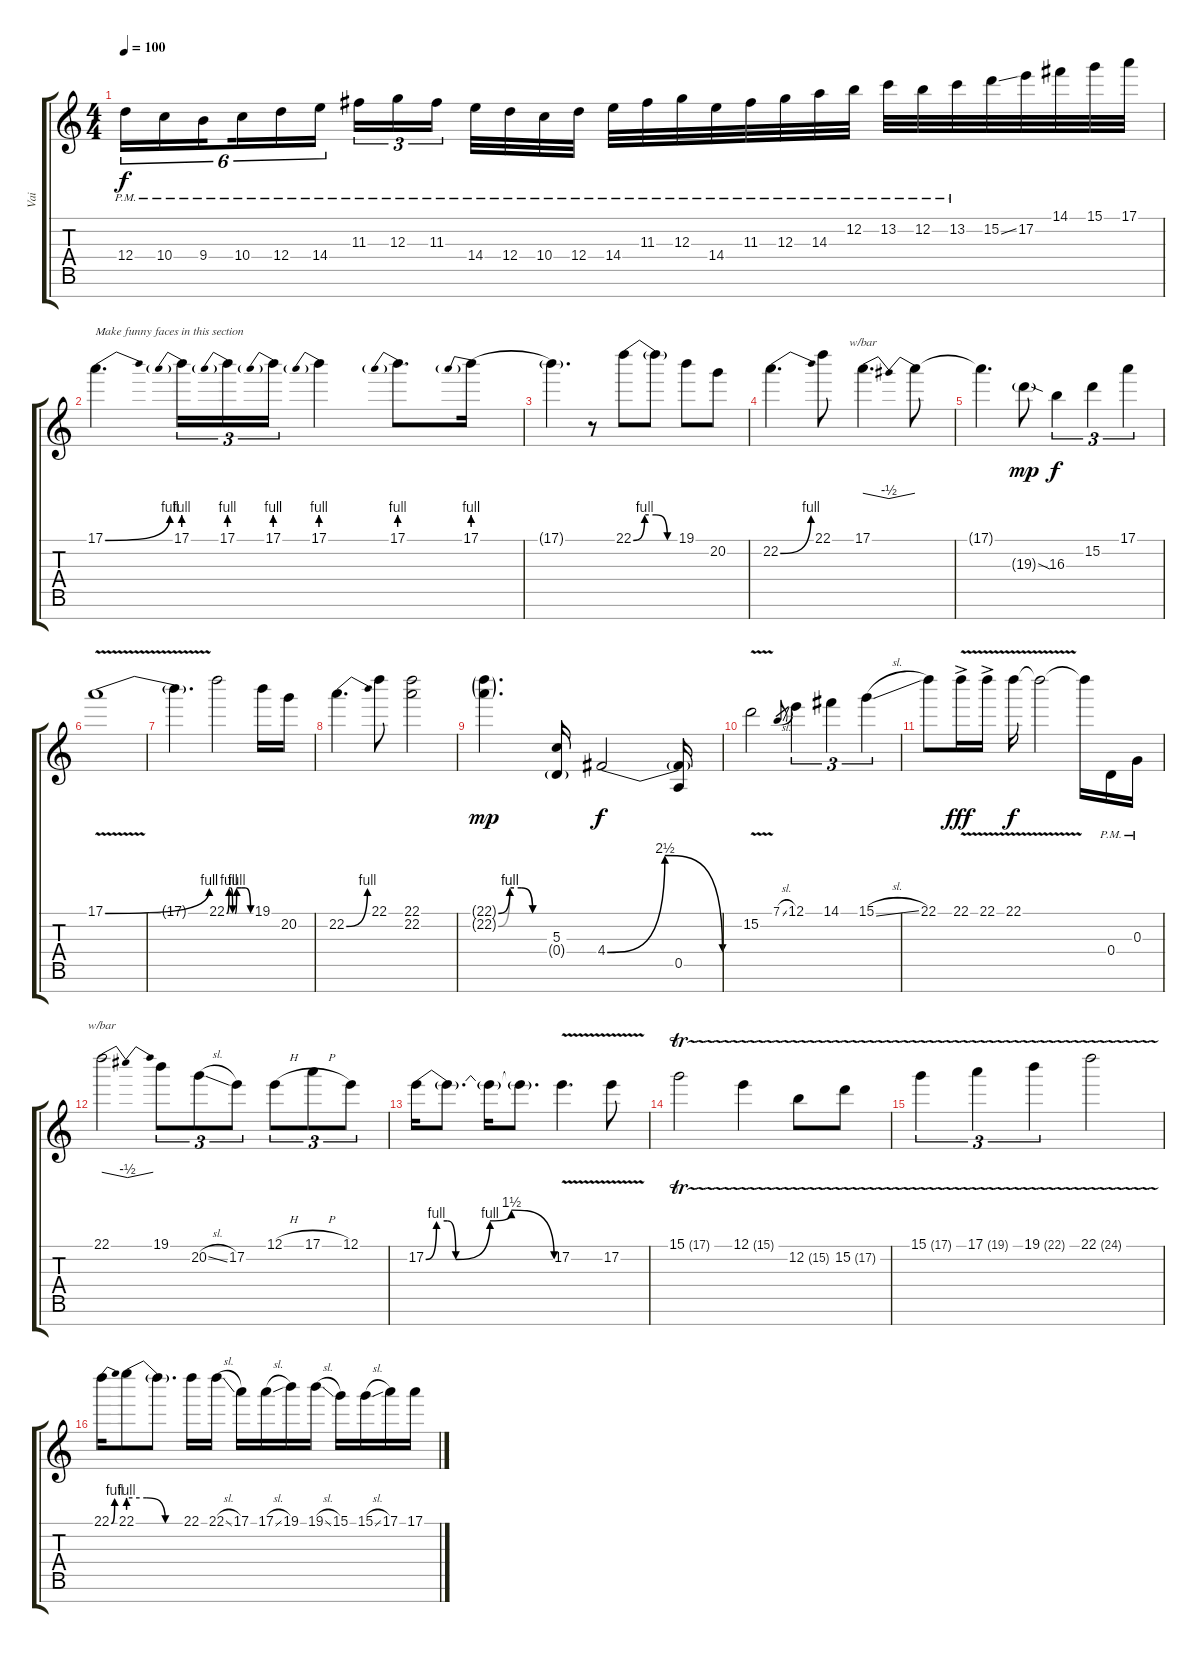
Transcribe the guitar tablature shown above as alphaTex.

\track ("Vai" "Vai") {instrument overdrivenguitar}
\staff {score tabs}
\tuning (E4 B3 G3 D3 A2 E2 B1) {hide}
\ts (4 4)
\tempo 100
\clef g2
\ks c
12.4{pm}.16{tu (6 4) dy f} 10.4{pm}.16{tu (6 4)} 9.4{pm}.16{tu (6 4) beam splitsecondary} 10.4{pm}.16{tu (6 4)} 12.4{pm}.16{tu (6 4)} 14.4{pm}.16{tu (6 4)} 11.3{pm}.16{tu (3 2)} 12.3{pm}.16{tu (3 2)} 11.3{pm}.16{tu (3 2) beam splitsecondary} 14.4{pm}.32 12.4{pm}.32 10.4{pm}.32 12.4{pm}.32 14.4{pm}.32 11.3{pm}.32 12.3{pm}.32 14.4{pm}.32 11.3{pm}.32 12.3{pm}.32 14.3{pm}.32 12.2{pm}.32 13.2{pm}.32 12.2{pm}.32 13.2{pm}.32 15.2{ss}.32 17.2.32 14.1.32 15.1.32 17.1.32 |
17.1{be (bend 0 0 60 4)}.4{d txt "Make funny faces in this section"} 17.1{be (prebend 0 4 60 4)}.16{tu (3 2)} 17.1{be (prebend 0 4 60 4)}.16{tu (3 2)} 17.1{be (prebend 0 4 60 4)}.16{tu (3 2)} 17.1{be (prebend 0 4 60 4)}.4 17.1{be (prebend 0 4 60 4)}.8{d} 17.1{be (prebend 0 4 60 4)}.16 |
17.1{t}.4{d} r.8 22.1{be (custom 0 0 15 4 30 4 45 0 60 0)}.8 22.1{t}.8 19.1.8 20.2.8 |
22.2{be (bend 0 0 60 4)}.4{d} 22.1.8 17.1.4{d tbe (dip default 0 0 30 -2 60 0)} 17.1{t}.8 |
17.1{t}.4{d} 19.3{sod g}.8{dy mp} 16.3.4{tu (3 2) dy f} 15.2.4{tu (3 2)} 17.1.4{tu (3 2)} |
17.1{be (bend 0 0 60 4) v}.1 |
17.1{t}.4{d} 22.1{be (custom 0 0 6 4 10 4 15 0 18 0 21 0 25 4 38 4 46 4 60 0)}.2 19.1.16 20.2.16 |
22.2{be (bend 0 0 60 4)}.4{d} 22.1.8 (22.1 22.2).2 |
(22.1{be (custom 0 0 15 4 30 4 45 0 60 0) g} 22.2{be (custom 0 0 15 4 30 4 45 0 60 0) g}).4{d dy mp} (5.3 0.4{g}).16 4.4{be (bendrelease 0 0 5 10 15 10 60 0)}.2{dy f} (4.4{t} 0.5).16 |
15.2{v}.2 7.1{sl}.8{gr} 12.1.4{tu (3 2)} 14.1.4{tu (3 2)} 15.1{sl}.4{tu (3 2)} |
22.1.8 22.1{v ac}.16{dy fff} 22.1{v ac}.16 22.1{v}.16{dy f} 22.1{t}.2 22.1{t}.16 0.4{pm}.16 0.3{pm}.16 |
22.1.2{tbe (dip default 0 0 30 -2 60 0)} 19.1.8{tu (3 2)} 20.2{sl}.8{tu (3 2)} 17.2.8{tu (3 2)} 12.1{h}.8{tu (3 2)} 17.1{h}.8{tu (3 2)} 12.1.8{tu (3 2)} |
17.2{be (custom 0 0 5 4 10 4 14 0 30 4 40 6 60 0)}.16 17.2{t}.8{d} 17.2{t}.16 17.2{t}.8{d} 17.2{v}.4{d} 17.2{v}.8 |
15.1{tr (17 32)}.2 12.1{tr (15 32)}.4 12.2{tr (15 32)}.8 15.2{tr (17 32)}.8 |
15.1{tr (17 32)}.4{tu (3 2)} 17.1{tr (19 32)}.4{tu (3 2)} 19.1{tr (22 32)}.4{tu (3 2)} 22.1{tr (24 32)}.2 |
22.1{be (bend 0 0 60 4)}.16 22.1{be (custom 0 4 20 4 40 0 60 0)}.8 22.1{t}.8{d} 22.1.16 22.1{sl}.16 17.1.16 17.1{sl}.16 19.1.16 19.1{sl}.16 15.1.16 15.1{sl}.16 17.1.16 17.1{ss}.16
